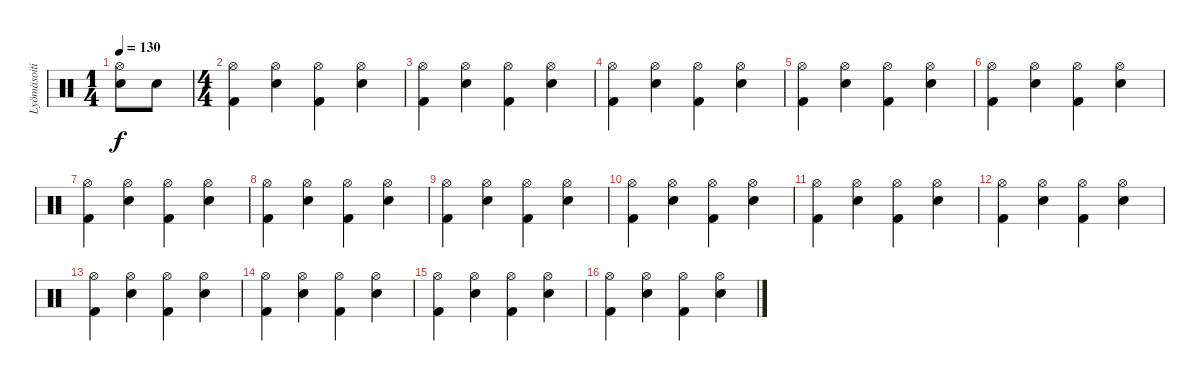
\track ("Lyömäsoitin" "Lyömäsoiti") {instrument percussion}
\staff {score}
\articulation defaults
\ts (1 4)
\tempo 130
\clef neutral
\ks c
("Electric Snare (hit)" "Hi-Hat (open)").8{dy f} "Electric Snare (hit)".8 |
\ts (4 4)
("Hi-Hat (open)" "Kick (hit) 2").4 ("Hi-Hat (open)" "Electric Snare (hit)").4 ("Hi-Hat (open)" "Kick (hit) 2").4 ("Hi-Hat (open)" "Electric Snare (hit)").4 |
("Hi-Hat (open)" "Kick (hit) 2").4 ("Hi-Hat (open)" "Electric Snare (hit)").4 ("Hi-Hat (open)" "Kick (hit) 2").4 ("Hi-Hat (open)" "Electric Snare (hit)").4 |
("Hi-Hat (open)" "Kick (hit) 2").4 ("Hi-Hat (open)" "Electric Snare (hit)").4 ("Hi-Hat (open)" "Kick (hit) 2").4 ("Hi-Hat (open)" "Electric Snare (hit)").4 |
("Hi-Hat (open)" "Kick (hit) 2").4 ("Hi-Hat (open)" "Electric Snare (hit)").4 ("Hi-Hat (open)" "Kick (hit) 2").4 ("Hi-Hat (open)" "Electric Snare (hit)").4 |
("Hi-Hat (open)" "Kick (hit) 2").4 ("Hi-Hat (open)" "Electric Snare (hit)").4 ("Hi-Hat (open)" "Kick (hit) 2").4 ("Hi-Hat (open)" "Electric Snare (hit)").4 |
("Hi-Hat (open)" "Kick (hit) 2").4 ("Hi-Hat (open)" "Electric Snare (hit)").4 ("Hi-Hat (open)" "Kick (hit) 2").4 ("Hi-Hat (open)" "Electric Snare (hit)").4 |
("Hi-Hat (open)" "Kick (hit) 2").4 ("Hi-Hat (open)" "Electric Snare (hit)").4 ("Hi-Hat (open)" "Kick (hit) 2").4 ("Hi-Hat (open)" "Electric Snare (hit)").4 |
("Hi-Hat (open)" "Kick (hit) 2").4 ("Hi-Hat (open)" "Electric Snare (hit)").4 ("Hi-Hat (open)" "Kick (hit) 2").4 ("Hi-Hat (open)" "Electric Snare (hit)").4 |
("Hi-Hat (open)" "Kick (hit) 2").4 ("Hi-Hat (open)" "Electric Snare (hit)").4 ("Hi-Hat (open)" "Kick (hit) 2").4 ("Hi-Hat (open)" "Electric Snare (hit)").4 |
("Hi-Hat (open)" "Kick (hit) 2").4 ("Hi-Hat (open)" "Electric Snare (hit)").4 ("Hi-Hat (open)" "Kick (hit) 2").4 ("Hi-Hat (open)" "Electric Snare (hit)").4 |
("Hi-Hat (open)" "Kick (hit) 2").4 ("Hi-Hat (open)" "Electric Snare (hit)").4 ("Hi-Hat (open)" "Kick (hit) 2").4 ("Hi-Hat (open)" "Electric Snare (hit)").4 |
("Hi-Hat (open)" "Kick (hit) 2").4 ("Hi-Hat (open)" "Electric Snare (hit)").4 ("Hi-Hat (open)" "Kick (hit) 2").4 ("Hi-Hat (open)" "Electric Snare (hit)").4 |
("Hi-Hat (open)" "Kick (hit) 2").4 ("Hi-Hat (open)" "Electric Snare (hit)").4 ("Hi-Hat (open)" "Kick (hit) 2").4 ("Hi-Hat (open)" "Electric Snare (hit)").4 |
("Hi-Hat (open)" "Kick (hit) 2").4 ("Hi-Hat (open)" "Electric Snare (hit)").4 ("Hi-Hat (open)" "Kick (hit) 2").4 ("Hi-Hat (open)" "Electric Snare (hit)").4 |
("Hi-Hat (open)" "Kick (hit) 2").4 ("Hi-Hat (open)" "Electric Snare (hit)").4 ("Hi-Hat (open)" "Kick (hit) 2").4 ("Hi-Hat (open)" "Electric Snare (hit)").4
